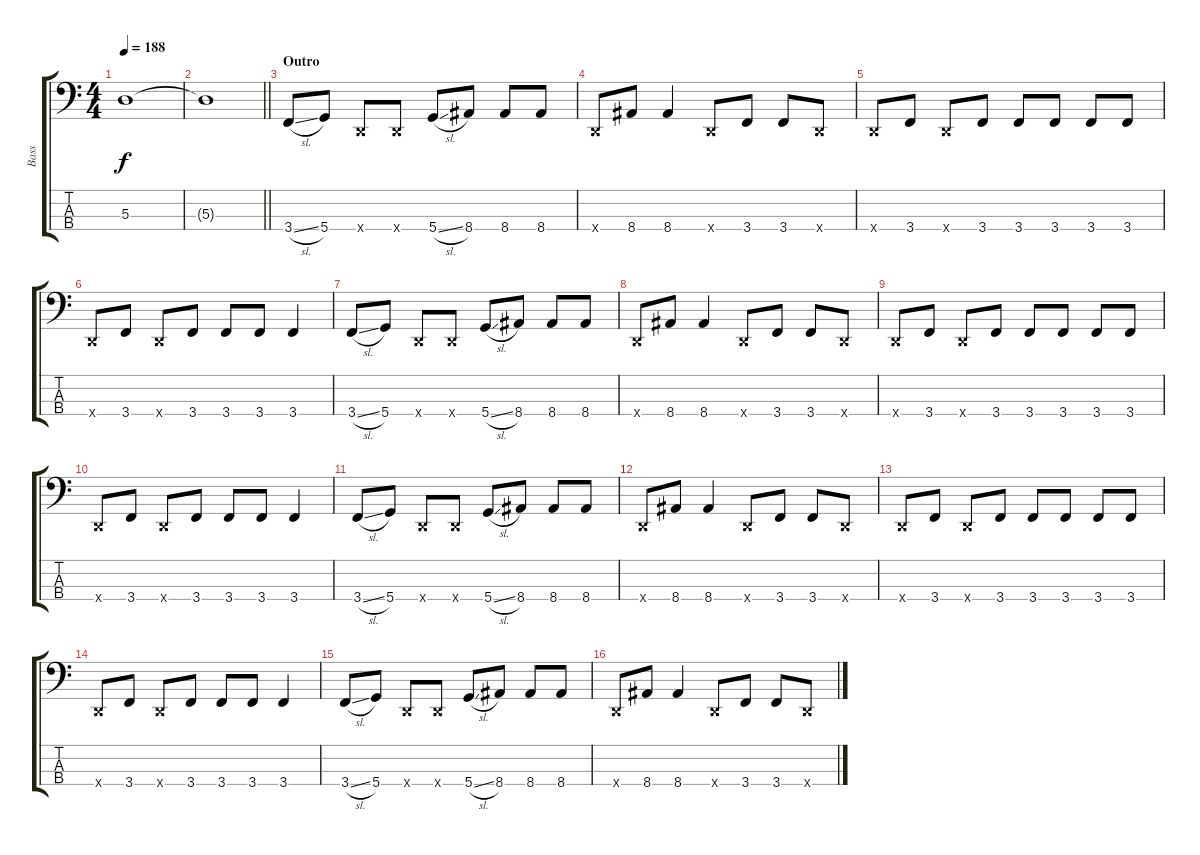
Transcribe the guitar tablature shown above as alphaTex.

\track ("Bass" "Bass") {instrument electricbasspick}
\staff {score tabs}
\tuning (G2 D2 A1 D1) {hide}
\ts (4 4)
\tempo 188
\clef f4
\ks c
5.3{t}.1{dy f} |
\barLineRight lightlight
5.3{t}.1 |
\section ("" "Outro")
3.4{sl}.8 5.4.8 0.4{x}.8 0.4{x}.8 5.4{sl}.8 8.4.8 8.4.8 8.4.8 |
0.4{x}.8 8.4.8 8.4.4 0.4{x}.8 3.4.8 3.4.8 0.4{x}.8 |
0.4{x}.8 3.4.8 0.4{x}.8 3.4.8 3.4.8 3.4.8 3.4.8 3.4.8 |
0.4{x}.8 3.4.8 0.4{x}.8 3.4.8 3.4.8 3.4.8 3.4.4 |
3.4{sl}.8 5.4.8 0.4{x}.8 0.4{x}.8 5.4{sl}.8 8.4.8 8.4.8 8.4.8 |
0.4{x}.8 8.4.8 8.4.4 0.4{x}.8 3.4.8 3.4.8 0.4{x}.8 |
0.4{x}.8 3.4.8 0.4{x}.8 3.4.8 3.4.8 3.4.8 3.4.8 3.4.8 |
0.4{x}.8 3.4.8 0.4{x}.8 3.4.8 3.4.8 3.4.8 3.4.4 |
3.4{sl}.8 5.4.8 0.4{x}.8 0.4{x}.8 5.4{sl}.8 8.4.8 8.4.8 8.4.8 |
0.4{x}.8 8.4.8 8.4.4 0.4{x}.8 3.4.8 3.4.8 0.4{x}.8 |
0.4{x}.8 3.4.8 0.4{x}.8 3.4.8 3.4.8 3.4.8 3.4.8 3.4.8 |
0.4{x}.8 3.4.8 0.4{x}.8 3.4.8 3.4.8 3.4.8 3.4.4 |
3.4{sl}.8 5.4.8 0.4{x}.8 0.4{x}.8 5.4{sl}.8 8.4.8 8.4.8 8.4.8 |
0.4{x}.8 8.4.8 8.4.4 0.4{x}.8 3.4.8 3.4.8 0.4{x}.8
